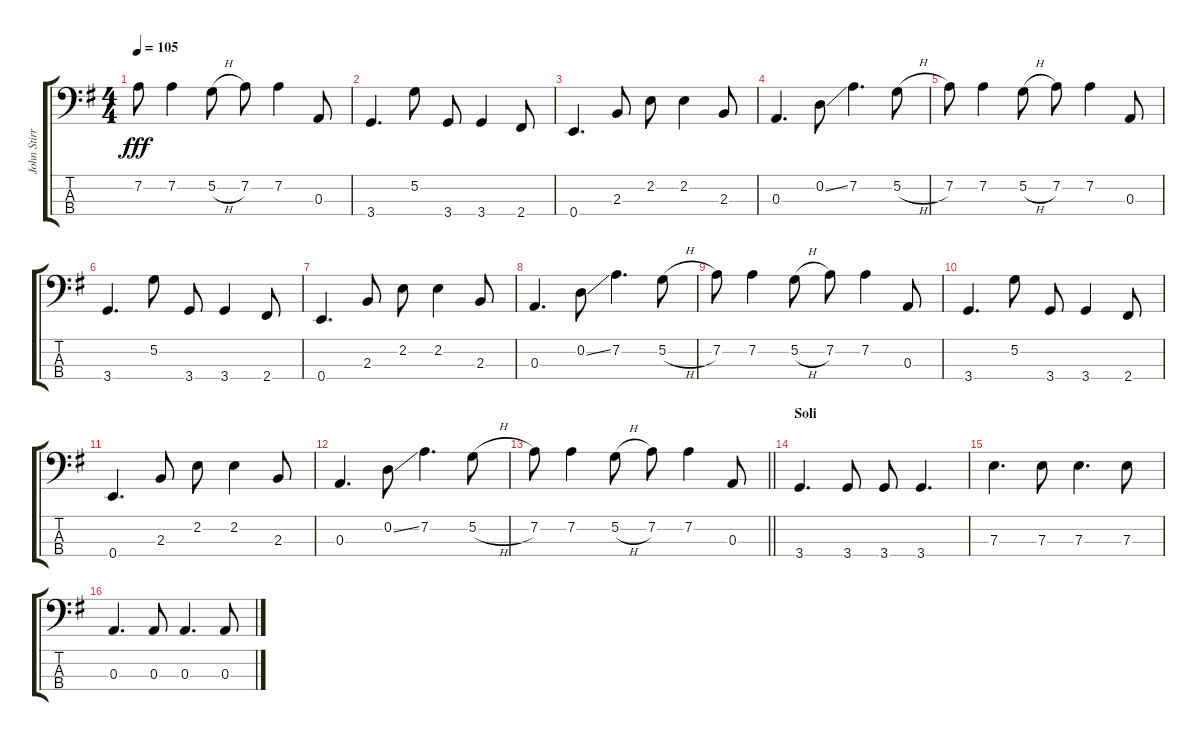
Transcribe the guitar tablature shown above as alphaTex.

\track ("John Stirratt" "John Stirr") {instrument electricbassfinger}
\staff {score tabs}
\tuning (G2 D2 A1 E1) {hide}
\ts (4 4)
\tempo 105
\clef f4
\ks g
7.2.8{dy fff} 7.2.4 5.2{h}.8 7.2.8 7.2.4 0.3.8 |
3.4.4{d} 5.2.8 3.4.8 3.4.4 2.4.8 |
0.4.4{d} 2.3.8 2.2.8 2.2.4 2.3.8 |
0.3.4{d} 0.2{ss}.8 7.2.4{d} 5.2{h}.8 |
7.2.8 7.2.4 5.2{h}.8 7.2.8 7.2.4 0.3.8 |
3.4.4{d} 5.2.8 3.4.8 3.4.4 2.4.8 |
0.4.4{d} 2.3.8 2.2.8 2.2.4 2.3.8 |
0.3.4{d} 0.2{ss}.8 7.2.4{d} 5.2{h}.8 |
7.2.8 7.2.4 5.2{h}.8 7.2.8 7.2.4 0.3.8 |
3.4.4{d} 5.2.8 3.4.8 3.4.4 2.4.8 |
0.4.4{d} 2.3.8 2.2.8 2.2.4 2.3.8 |
0.3.4{d} 0.2{ss}.8 7.2.4{d} 5.2{h}.8 |
\barLineRight lightlight
7.2.8 7.2.4 5.2{h}.8 7.2.8 7.2.4 0.3.8 |
\section ("" "Soli")
3.4.4{d} 3.4.8 3.4.8 3.4.4{d} |
7.3.4{d} 7.3.8 7.3.4{d} 7.3.8 |
0.3.4{d} 0.3.8 0.3.4{d} 0.3.8
